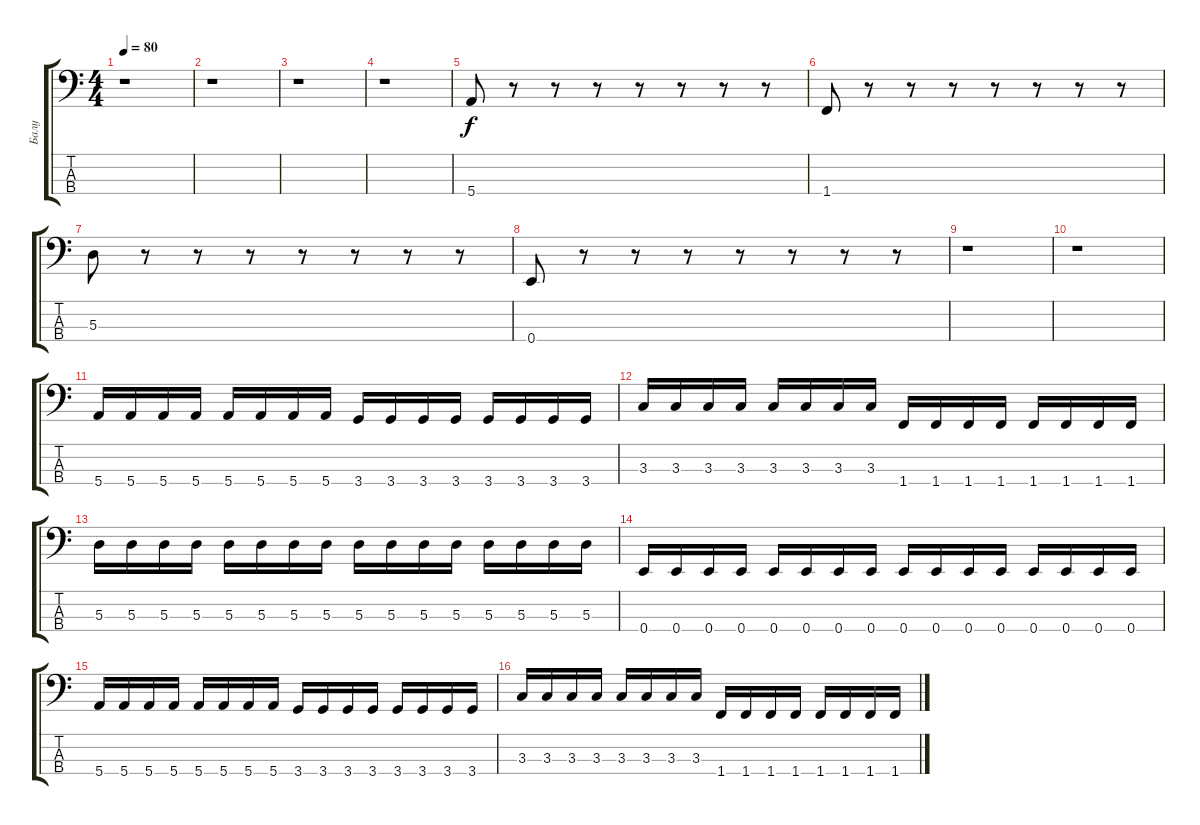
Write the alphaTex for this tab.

\track ("Балу" "Балу") {instrument electricbasspick}
\staff {score tabs}
\tuning (G2 D2 A1 E1) {hide}
\ts (4 4)
\tempo 80
\clef f4
\ks c
r.1{dy f instrument electricbasspick} |
r.1 |
r.1 |
r.1 |
5.4.8 r.8 r.8 r.8 r.8 r.8 r.8 r.8 |
1.4.8 r.8 r.8 r.8 r.8 r.8 r.8 r.8 |
5.3.8 r.8 r.8 r.8 r.8 r.8 r.8 r.8 |
0.4.8 r.8 r.8 r.8 r.8 r.8 r.8 r.8 |
r.1 |
r.1 |
5.4.16 5.4.16 5.4.16 5.4.16 5.4.16 5.4.16 5.4.16 5.4.16 3.4.16 3.4.16 3.4.16 3.4.16 3.4.16 3.4.16 3.4.16 3.4.16 |
3.3.16 3.3.16 3.3.16 3.3.16 3.3.16 3.3.16 3.3.16 3.3.16 1.4.16 1.4.16 1.4.16 1.4.16 1.4.16 1.4.16 1.4.16 1.4.16 |
5.3.16 5.3.16 5.3.16 5.3.16 5.3.16 5.3.16 5.3.16 5.3.16 5.3.16 5.3.16 5.3.16 5.3.16 5.3.16 5.3.16 5.3.16 5.3.16 |
0.4.16 0.4.16 0.4.16 0.4.16 0.4.16 0.4.16 0.4.16 0.4.16 0.4.16 0.4.16 0.4.16 0.4.16 0.4.16 0.4.16 0.4.16 0.4.16 |
5.4.16 5.4.16 5.4.16 5.4.16 5.4.16 5.4.16 5.4.16 5.4.16 3.4.16 3.4.16 3.4.16 3.4.16 3.4.16 3.4.16 3.4.16 3.4.16 |
3.3.16 3.3.16 3.3.16 3.3.16 3.3.16 3.3.16 3.3.16 3.3.16 1.4.16 1.4.16 1.4.16 1.4.16 1.4.16 1.4.16 1.4.16 1.4.16
